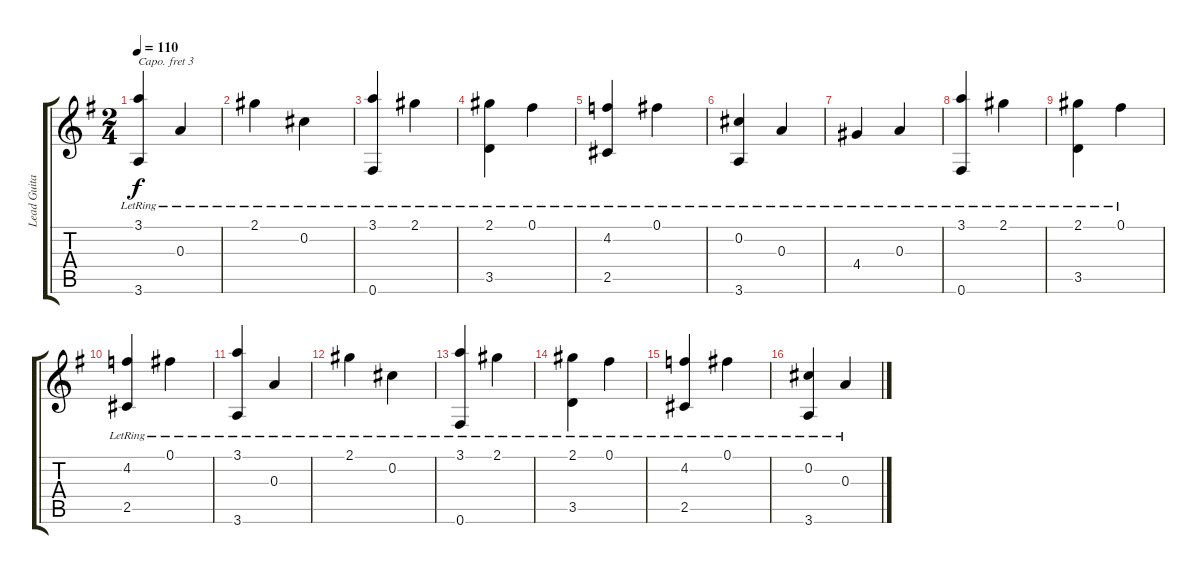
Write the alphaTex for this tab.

\track ("Lead Guitar Riff" "Lead Guita") {instrument acousticguitarnylon}
\staff {score tabs}
\capo 3
\tuning (Eb4 Bb3 Gb3 Db3 Ab2 Eb2) {hide}
\ts (2 4)
\tempo 110
\clef g2
\ks g
(3.1{lr} 3.6{lr}).4{dy f} 0.3{lr}.4 |
2.1{lr}.4 0.2{lr}.4 |
(3.1{lr} 0.6{lr}).4 2.1{lr}.4 |
(2.1{lr} 3.5{lr}).4 0.1{lr}.4 |
(4.2{lr} 2.5{lr}).4 0.1{lr}.4 |
(0.2{lr} 3.6{lr}).4 0.3{lr}.4 |
4.4{lr}.4 0.3{lr}.4 |
(3.1{lr} 0.6{lr}).4 2.1{lr}.4 |
(2.1{lr} 3.5{lr}).4 0.1{lr}.4 |
(4.2{lr} 2.5{lr}).4 0.1{lr}.4 |
(3.1{lr} 3.6{lr}).4 0.3{lr}.4 |
2.1{lr}.4 0.2{lr}.4 |
(3.1{lr} 0.6{lr}).4 2.1{lr}.4 |
(2.1{lr} 3.5{lr}).4 0.1{lr}.4 |
(4.2{lr} 2.5{lr}).4 0.1{lr}.4 |
(0.2{lr} 3.6{lr}).4 0.3{lr}.4
